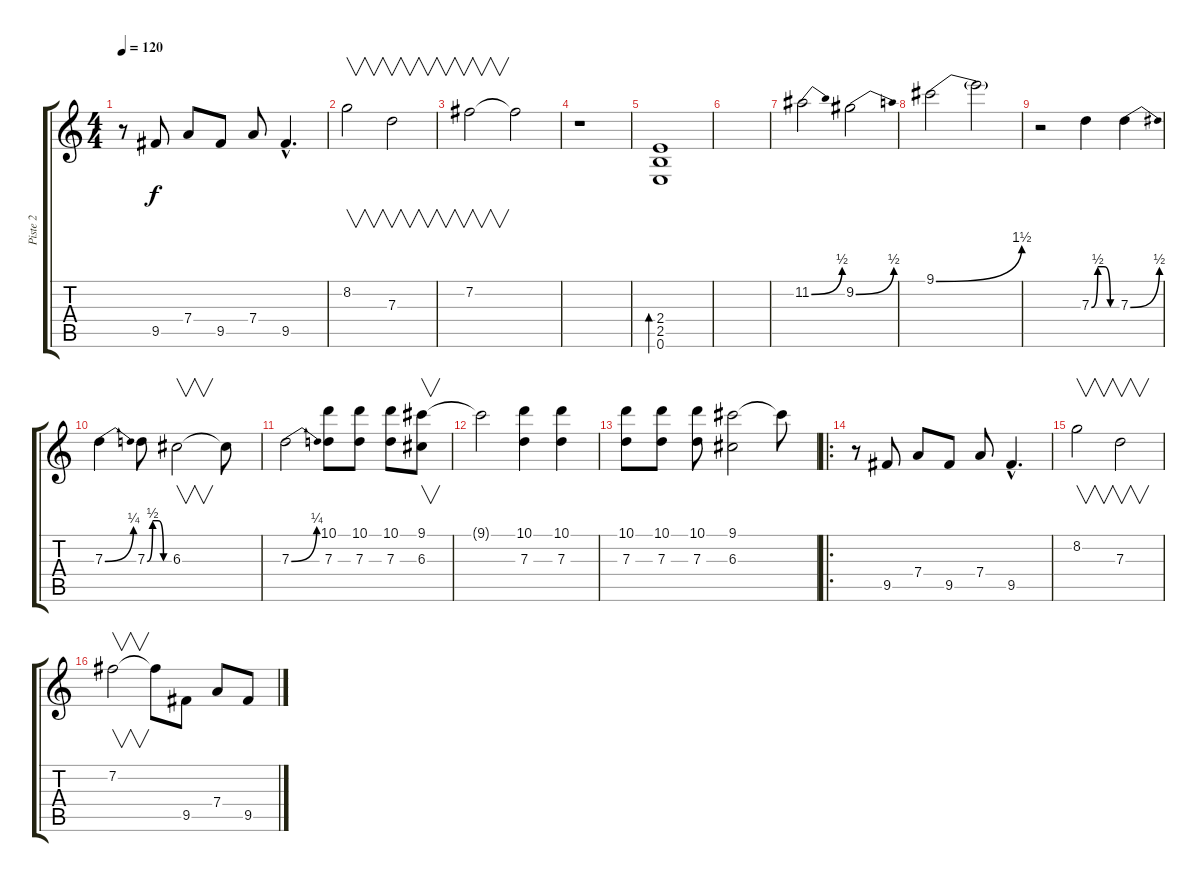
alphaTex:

\track ("Piste 2" "Piste 2") {instrument electricguitarclean}
\staff {score tabs}
\tuning (E4 B3 G3 D3 A2 E2) {hide}
\ts (4 4)
\tempo 120
\clef g2
\ks c
r.8{dy f} 9.5.8 7.4.8 9.5.8 7.4.8 9.5{hac}.4{d} |
8.2.2{v} 7.3.2{v} |
7.2.2{v} 7.2{t}.2 |
r.1 |
(2.4 2.5 0.6).1{bd 480 volume 4 instrument electricguitarclean} |
|
11.2{be (bend 0 0 60 2)}.2{volume 16 instrument distortionguitar} 9.2{be (bend 0 0 60 2)}.2 |
9.1{be (bend 0 0 60 6)}.2 9.1{t}.2 |
r.2 7.3{be (custom 0 0 15 2 30 2 45 0 60 0)}.4 7.3{be (bend 0 0 60 2)}.4 |
7.3{be (bend 0 0 60 1)}.4 7.3{be (custom 0 0 15 2 30 2 45 0 60 0)}.8 6.3.2{v} 6.3{t}.8 |
7.3{be (bend 0 0 60 1)}.2 (10.1 7.3).8 (10.1 7.3).8 (10.1 7.3).8 (9.1 6.3).8{v} |
9.1{t}.2 (10.1 7.3).4 (10.1 7.3).4 |
(10.1 7.3).8 (10.1 7.3).8 (10.1 7.3).8 (9.1 6.3).2 9.1{t}.8 |
\ro
r.8 9.5.8{volume 13 instrument electricguitarclean} 7.4.8 9.5.8 7.4.8 9.5{hac}.4{d} |
8.2.2{v} 7.3.2{v} |
7.2.2{v} 7.2{t}.8 9.5.8 7.4.8 9.5.8
